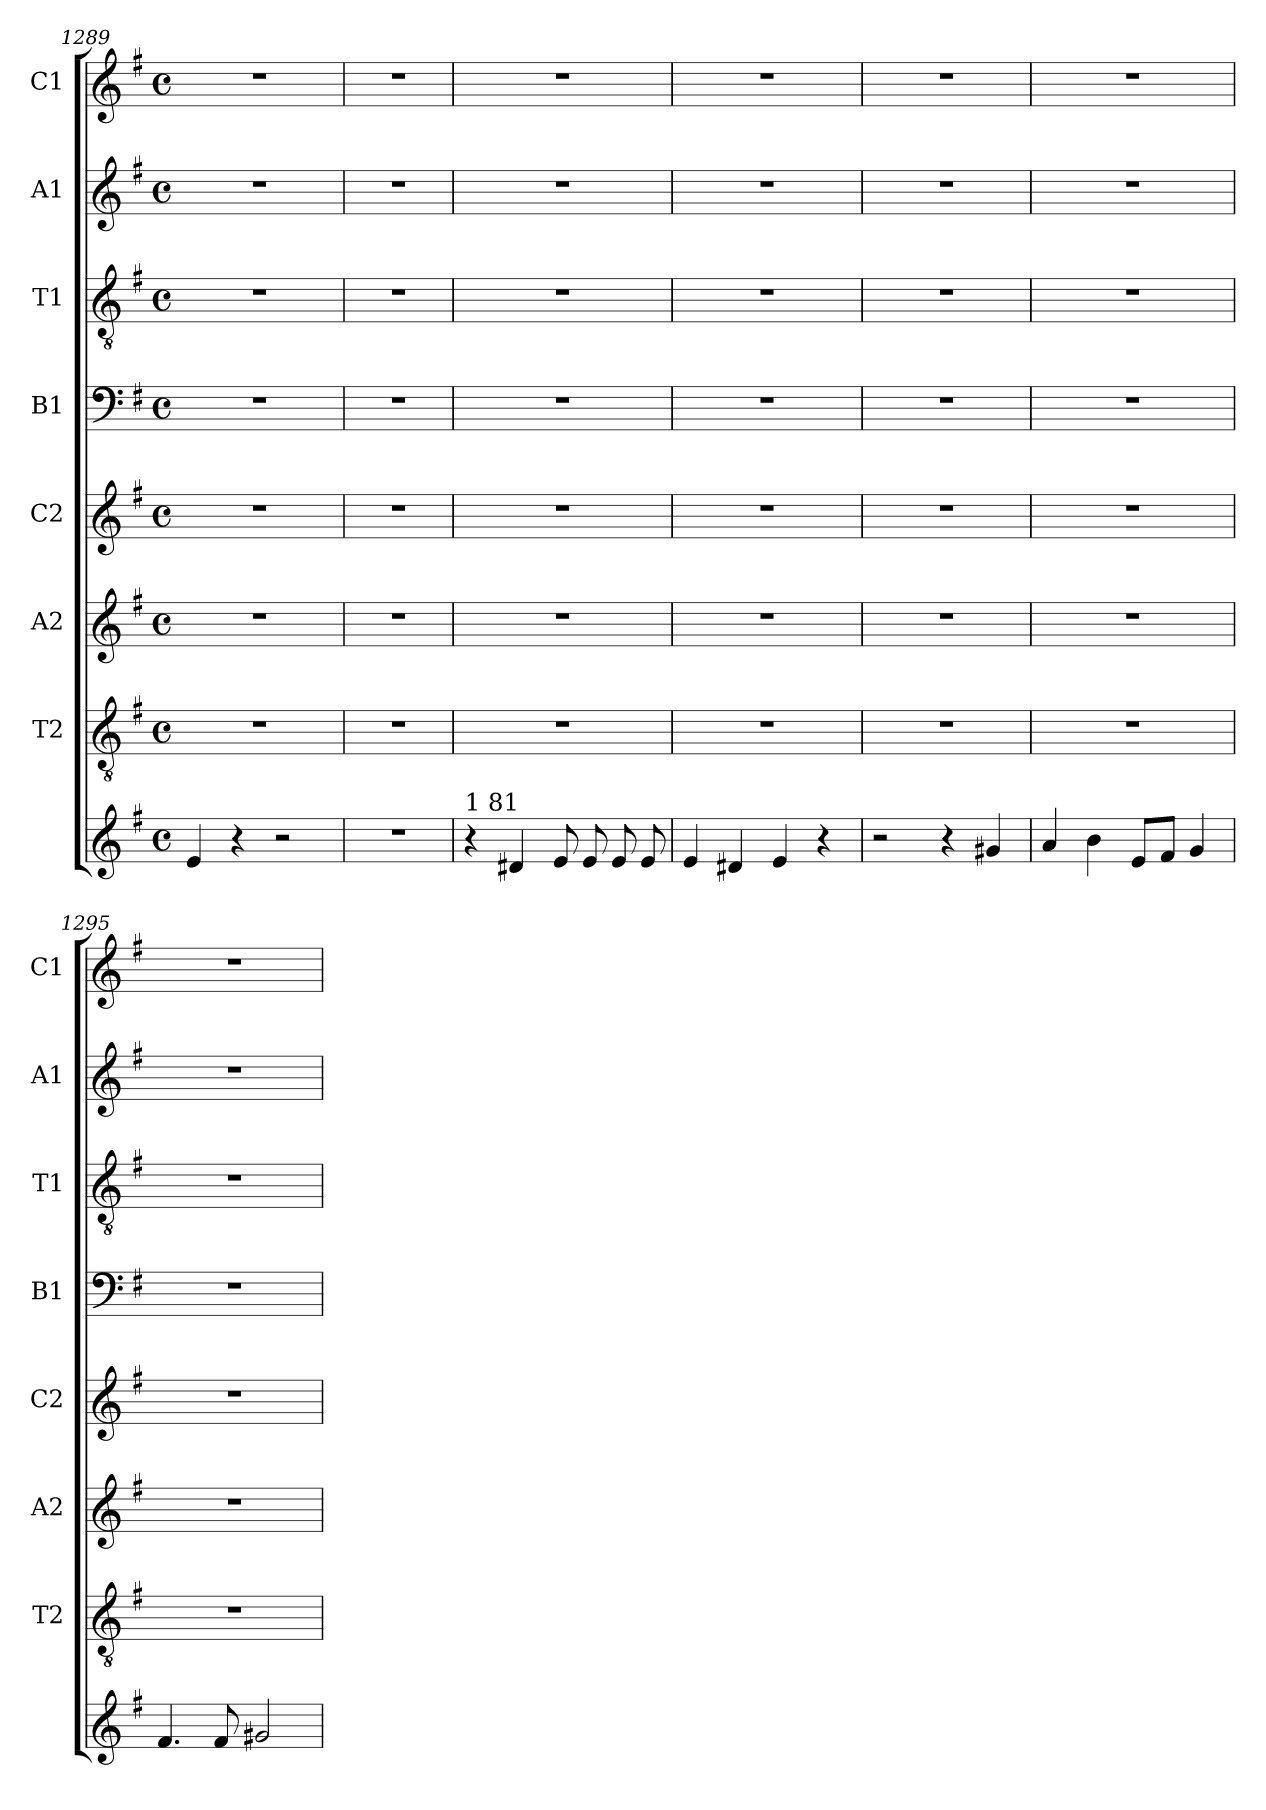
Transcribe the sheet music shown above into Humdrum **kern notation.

**kern	**kern	**kern	**kern	**kern	**kern	**kern	**kern
*part8	*part7	*part6	*part5	*part4	*part3	*part2	*part1
*staff8	*staff7	*staff6	*staff5	*staff4	*staff3	*staff2	*staff1
*	*I"T2	*I"A2	*I"C2	*I"B1	*I"T1	*I"A1	*I"C1
*	*I'T2	*I'A2	*I'C2	*I'B1	*I'T1	*I'A1	*I'C1
*clefG2	*clefGv2	*clefG2	*clefG2	*clefF4	*clefGv2	*clefG2	*clefG2
*k[f#]	*k[f#]	*k[f#]	*k[f#]	*k[f#]	*k[f#]	*k[f#]	*k[f#]
*G:	*G:	*G:	*G:	*G:	*G:	*G:	*G:
*M4/4	*M4/4	*M4/4	*M4/4	*M4/4	*M4/4	*M4/4	*M4/4
*met(c)	*met(c)	*met(c)	*met(c)	*met(c)	*met(c)	*met(c)	*met(c)
=1289	=1289	=1289	=1289	=1289	=1289	=1289	=1289
4e/	1r	1r	1r	1r	1r	1r	1r
4r	.	.	.	.	.	.	.
2r	.	.	.	.	.	.	.
=1290	=1290	=1290	=1290	=1290	=1290	=1290	=1290
1r	1r	1r	1r	1r	1r	1r	1r
!!LO:LB:g=z
=1291	=1291	=1291	=1291	=1291	=1291	=1291	=1291
!LO:TX:a:t=1 81	!	!	!	!	!	!	!
4r	1r	1r	1r	1r	1r	1r	1r
4d#X/	.	.	.	.	.	.	.
8e/	.	.	.	.	.	.	.
8e/	.	.	.	.	.	.	.
8e/	.	.	.	.	.	.	.
8e/	.	.	.	.	.	.	.
=1292	=1292	=1292	=1292	=1292	=1292	=1292	=1292
4e/	1r	1r	1r	1r	1r	1r	1r
4d#X/	.	.	.	.	.	.	.
4e/	.	.	.	.	.	.	.
4r	.	.	.	.	.	.	.
=1293	=1293	=1293	=1293	=1293	=1293	=1293	=1293
2r	1r	1r	1r	1r	1r	1r	1r
4r	.	.	.	.	.	.	.
4g#X/	.	.	.	.	.	.	.
=1294	=1294	=1294	=1294	=1294	=1294	=1294	=1294
4a/	1r	1r	1r	1r	1r	1r	1r
4b\	.	.	.	.	.	.	.
8e/L	.	.	.	.	.	.	.
8f#/J	.	.	.	.	.	.	.
4g/	.	.	.	.	.	.	.
=1295	=1295	=1295	=1295	=1295	=1295	=1295	=1295
4.f#/	1r	1r	1r	1r	1r	1r	1r
8f#/	.	.	.	.	.	.	.
2g#X/	.	.	.	.	.	.	.
=	=	=	=	=	=	=	=
*-	*-	*-	*-	*-	*-	*-	*-
